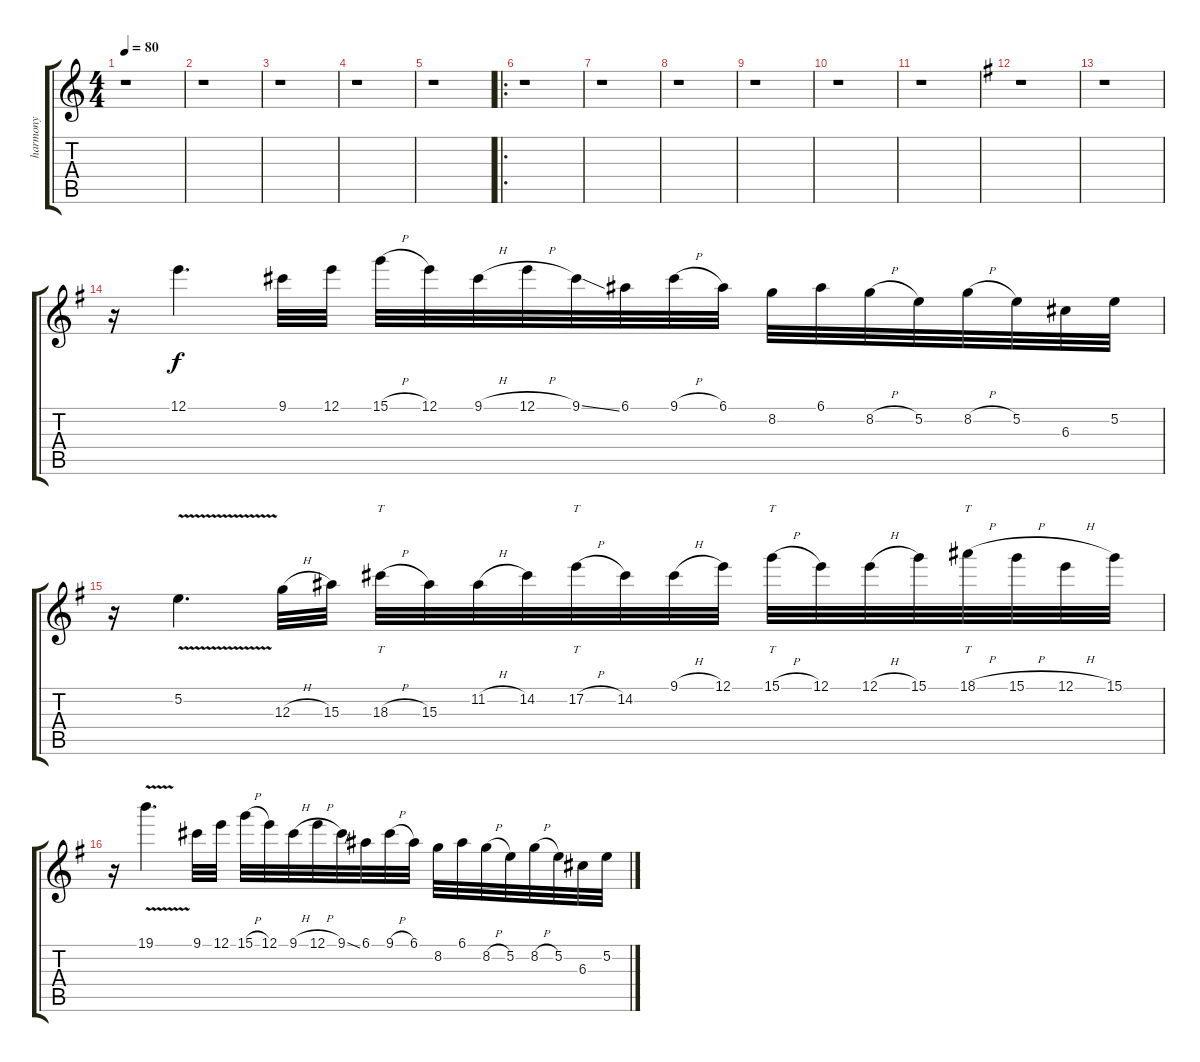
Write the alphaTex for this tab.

\track ("harmony" "harmony") {instrument distortionguitar}
\staff {score tabs}
\tuning (E4 B3 G3 D3 A2 E2) {hide}
\ts (4 4)
\tempo 80
\clef g2
\ks c
r.1{dy f instrument distortionguitar} |
r.1 |
r.1 |
r.1 |
r.1 |
\ro
r.1 |
r.1 |
r.1 |
r.1 |
r.1 |
r.1 |
\ks g
r.1 |
r.1 |
r.16 12.1.4{d} 9.1.32 12.1.32 15.1{h}.32 12.1.32 9.1{h}.32 12.1{h}.32 9.1{ss}.32 6.1.32 9.1{h}.32 6.1.32 8.2.32 6.1.32 8.2{h}.32 5.2.32 8.2{h}.32 5.2.32 6.3.32 5.2.32 |
r.16 5.2{v}.4{d} 12.3{h}.32 15.3.32 18.3{h}.32{tt} 15.3.32 11.2{h}.32 14.2.32 17.2{h}.32{tt} 14.2.32 9.1{h}.32 12.1.32 15.1{h}.32{tt} 12.1.32 12.1{h}.32 15.1.32 18.1{h}.32{tt} 15.1{h}.32 12.1{h}.32 15.1.32 |
r.16 19.1{v}.4{d} 9.1.32 12.1.32 15.1{h}.32 12.1.32 9.1{h}.32 12.1{h}.32 9.1{ss}.32 6.1.32 9.1{h}.32 6.1.32 8.2.32 6.1.32 8.2{h}.32 5.2.32 8.2{h}.32 5.2.32 6.3.32 5.2.32
